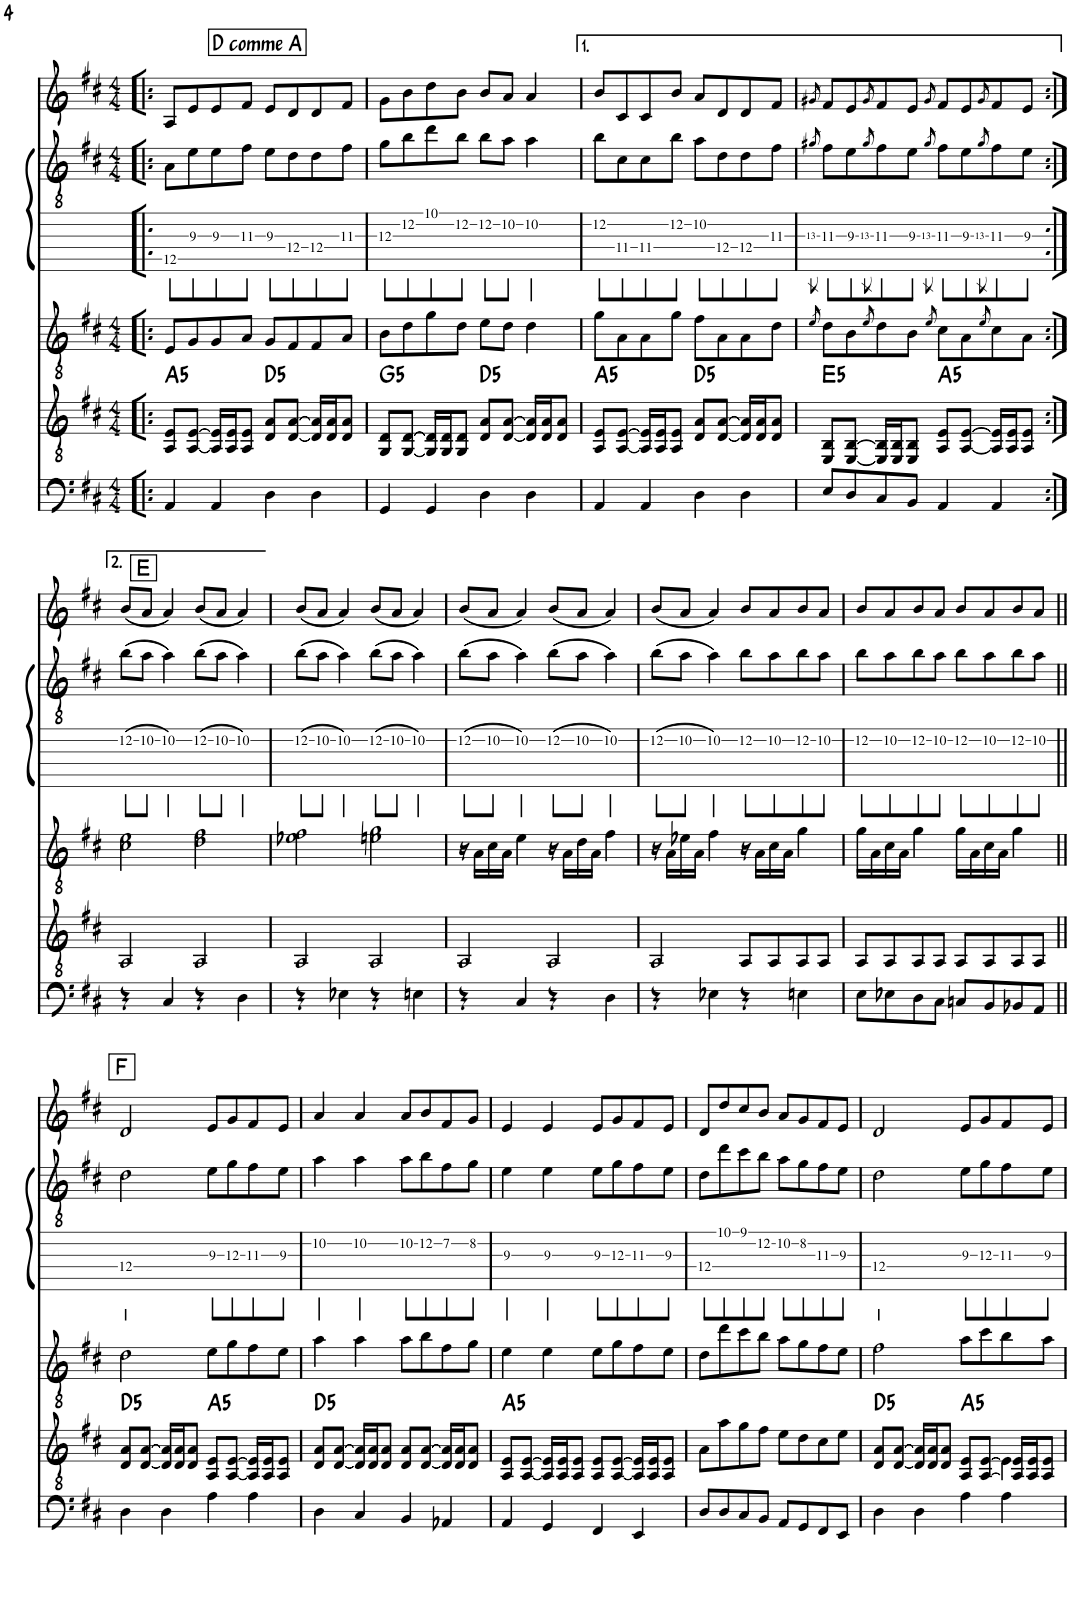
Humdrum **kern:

**kern	**kern	**kern	**kern	**harte	**kern	**kern	**kern	**kern	**kern	**kern
*part10	*part9	*part8	*part7	*part7	*part6	*part5	*part4	*part3	*part2	*part1
*staff10	*staff9	*staff8	*staff7	*	*staff6	*staff5	*staff4	*staff3	*staff2	*staff1
*I"Guitare Basse	*I"Basse électrique	*I"Guitare électrique (Tablature)	*I"Guitare électrique	*	*I"Guitare électrique (Tablature)	*I"Guitare électrique	*I"Guitare électrique (Tablature)	*I"Guitare électrique	*I"Mandoline (Tablature)	*I"Mandoline
*I'Guit. B.	*	*I'Guit. El.	*	*	*I'Guit. El.	*	*	*	*I'Mdn.	*
!!LO:PB:g=z
*	*clefF4	*	*clefGv2	*	*	*clefGv2	*	*clefGv2	*	*clefG2
*Trd7c12	*Trd7c12	*	*	*	*	*	*	*	*	*
*k[f#c#]	*k[f#c#]	*k[f#c#]	*k[f#c#]	*	*k[f#c#]	*k[f#c#]	*k[f#c#]	*k[f#c#]	*k[f#c#]	*k[f#c#]
*M4/4	*M4/4	*M4/4	*M4/4	*	*M4/4	*M4/4	*M4/4	*M4/4	*M4/4	*M4/4
=32!|:	=32!|:	=32!|:	=32!|:	=32!|:	=32!|:	=32!|:	=32!|:	=32!|:	=32!|:	=32!|:
!	!	!	!	!LO:H:kt=5	!	!	!	!	!	!
4AA	4AA/	8AA\ 8E\L	8AA/ 8E/L	A:(1,5)	8E\L	8E/L	8A\L	8A\L	8A\L	8A/L
.	.	[8AA\ [8E\J	[8AA/ [8E/J	.	8G\J	8G/	8e\	8e\	8e\J	8e/
4AA	4AA/	16AA]\ 16E]\LL	16AA/] 16E/]LL	.	8G\L	8G/	8e\	8e\	8e\L	8e/
.	.	16AA\ 16E\J	16AA/ 16E/J	.	.	.	.	.	.	.
.	.	8AA\ 8E\J	8AA/ 8E/J	.	8A\J	8A/J	8f#\J	8f#\J	8f#\J	8f#/J
!	!	!	!	!LO:H:kt=5	!	!	!	!	!	!
4D	4D\	8D\ 8A\L	8D/ 8A/L	D:(1,5)	8G\L	8G/L	8e\L	8e\L	8e\L	8e/L
.	.	[8D\ [8A\J	[8D/ [8A/J	.	8F#\J	8F#/	8d\	8d\	8d\J	8d/
4D	4D\	16D]\ 16A]\LL	16D/] 16A/]LL	.	8F#\L	8F#/	8d\	8d\	8d\L	8d/
.	.	16D\ 16A\J	16D/ 16A/J	.	.	.	.	.	.	.
.	.	8D\ 8A\J	8D/ 8A/J	.	8A\J	8A/J	8f#\J	8f#\J	8f#\J	8f#/J
=33	=33	=33	=33	=33	=33	=33	=33	=33	=33	=33
!	!	!	!	!LO:H:kt=5	!	!	!	!	!	!
4GG	4GG/	8GG\ 8D\L	8GG/ 8D/L	G:(1,5)	8B\L	8B\L	8g\L	8g\L	8g\L	8g\L
.	.	[8GG\ [8D\J	[8GG/ [8D/J	.	8d\J	8d\	8b\	8b\	8b\J	8b\
4GG	4GG/	16GG]\ 16D]\LL	16GG/] 16D/]LL	.	8g\L	8g\	8dd\	8dd\	8dd\L	8dd\
.	.	16GG\ 16D\J	16GG/ 16D/J	.	.	.	.	.	.	.
.	.	8GG\ 8D\J	8GG/ 8D/J	.	8d\J	8d\J	8b\J	8b\J	8b\J	8b\J
!	!	!	!	!LO:H:kt=5	!	!	!	!	!	!
4D	4D\	8D\ 8A\L	8D/ 8A/L	D:(1,5)	8e\L	8e\L	8b\L	8b\L	8b\L	8b/L
.	.	[8D\ [8A\J	[8D/ [8A/J	.	8d\J	8d\J	8a\J	8a\J	8a\J	8a/J
4D	4D\	16D]\ 16A]\LL	16D/] 16A/]LL	.	4d	4d\	4a\	4a\	4a	4a/
.	.	16D\ 16A\J	16D/ 16A/J	.	.	.	.	.	.	.
.	.	8D\ 8A\J	8D/ 8A/J	.	.	.	.	.	.	.
=34	=34	=34	=34	=34	=34	=34	=34	=34	=34	=34
!	!	!	!	!LO:H:kt=5	!	!	!	!	!	!
4AA	4AA/	8AA\ 8E\L	8AA/ 8E/L	A:(1,5)	8g\L	8g\L	8b\L	8b\L	8b\L	8b/L
.	.	[8AA\ [8E\J	[8AA/ [8E/J	.	8A\J	8A\	8c#\	8c#\	8c#\J	8c#/
4AA	4AA/	16AA]\ 16E]\LL	16AA/] 16E/]LL	.	8A\L	8A\	8c#\	8c#\	8c#\L	8c#/
.	.	16AA\ 16E\J	16AA/ 16E/J	.	.	.	.	.	.	.
.	.	8AA\ 8E\J	8AA/ 8E/J	.	8g\J	8g\J	8b\J	8b\J	8b\J	8b/J
!	!	!	!	!LO:H:kt=5	!	!	!	!	!	!
4D	4D\	8D\ 8A\L	8D/ 8A/L	D:(1,5)	8f#\L	8f#\L	8a\L	8a\L	8a\L	8a/L
.	.	[8D\ [8A\J	[8D/ [8A/J	.	8A\J	8A\	8d\	8d\	8d\J	8d/
4D	4D\	16D]\ 16A]\LL	16D/] 16A/]LL	.	8A\L	8A\	8d\	8d\	8d\L	8d/
.	.	16D\ 16A\J	16D/ 16A/J	.	.	.	.	.	.	.
.	.	8D\ 8A\J	8D/ 8A/J	.	8d\J	8d\J	8f#\J	8f#\J	8f#\J	8f#/J
=35	=35	=35	=35	=35	=35	=35	=35	=35	=35	=35
.	.	.	.	.	8qe	8qe/	8qg#X\	8qg#X/	8qg#X	8qg#X/
!	!	!	!	!LO:H:kt=5	!	!	!	!	!	!
8E\L	8E/L	8EE\ 8BB\L	8EE/ 8BB/L	E:(1,5)	8d\L	8d\L	8f#\L	8f#\L	8f#\L	8f#/L
8D\J	8D/	[8EE\ [8BB\J	[8EE/ [8BB/J	.	8B\J	8B\	8e\	8e\	8e\J	8e/
.	.	.	.	.	8qe	8qe/	8qg#\	8qg#/	8qg#	8qg#/
8C#\L	8C#/	16EE]\ 16BB]\LL	16EE/] 16BB/]LL	.	8d\L	8d\	8f#\	8f#\	8f#\L	8f#/
.	.	16EE\ 16BB\J	16EE/ 16BB/J	.	.	.	.	.	.	.
8BB\J	8BB/J	8EE\ 8BB\J	8EE/ 8BB/J	.	8B\J	8B\J	8e\J	8e\J	8e\J	8e/J
.	.	.	.	.	8qe	8qe/	8qg#\	8qg#/	8qg#	8qg#/
!	!	!	!	!LO:H:kt=5	!	!	!	!	!	!
4AA	4AA/	8AA\ 8E\L	8AA/ 8E/L	A:(1,5)	8c#\L	8c#\L	8f#\L	8f#\L	8f#\L	8f#/L
.	.	[8AA\ [8E\J	[8AA/ [8E/J	.	8A\J	8A\	8e\	8e\	8e\J	8e/
.	.	.	.	.	8qe	8qe/	8qg#\	8qg#/	8qg#	8qg#/
4AA	4AA/	16AA]\ 16E]\LL	16AA/] 16E/]LL	.	8c#\L	8c#\	8f#\	8f#\	8f#\L	8f#/
.	.	16AA\ 16E\J	16AA/ 16E/J	.	.	.	.	.	.	.
.	.	8AA\ 8E\J	8AA/ 8E/J	.	8A\J	8A\J	8e\J	8e\J	8e\J	8e/J
!!LO:LB:g=z
=36:|!	=36:|!	=36:|!	=36:|!	=36:|!	=36:|!	=36:|!	=36:|!	=36:|!	=36:|!	=36:|!
4r	4r	2AA	2AA/	.	2c# 2e	2c#\ 2e\	(8b\L	(8b\L	(8b\L	(8b/L
.	.	.	.	.	.	.	8a\J	8a\J	8a\J	8a/J
4C#	4C#/	.	.	.	.	.	4a\)	4a\)	4a)	4a/)
4r	4r	2AA	2AA/	.	2d 2f#	2d\ 2f#\	(8b\L	(8b\L	(8b\L	(8b/L
.	.	.	.	.	.	.	8a\J	8a\J	8a\J	8a/J
4D	4D\	.	.	.	.	.	4a\)	4a\)	4a)	4a/)
=37	=37	=37	=37	=37	=37	=37	=37	=37	=37	=37
4r	4r	2AA	2AA/	.	2e-X 2f#	2e-X\ 2f#\	(8b\L	(8b\L	(8b\L	(8b/L
.	.	.	.	.	.	.	8a\J	8a\J	8a\J	8a/J
4E-X	4E-X\	.	.	.	.	.	4a\)	4a\)	4a)	4a/)
4r	4r	2AA	2AA/	.	2en 2g	2en\ 2g\	(8b\L	(8b\L	(8b\L	(8b/L
.	.	.	.	.	.	.	8a\J	8a\J	8a\J	8a/J
4En	4En\	.	.	.	.	.	4a\)	4a\)	4a)	4a/)
=38	=38	=38	=38	=38	=38	=38	=38	=38	=38	=38
4r	4r	2AA	2AA/	.	16r	16r	(8b\L	(8b\L	(8b\L	(8b/L
.	.	.	.	.	16A\LL	16A\LL	.	.	.	.
.	.	.	.	.	16c#\	16c#\	8a\J	8a\J	8a\J	8a/J
.	.	.	.	.	16A\JJ	16A\JJ	.	.	.	.
4C#	4C#/	.	.	.	4e	4e\	4a\)	4a\)	4a)	4a/)
4r	4r	2AA	2AA/	.	16r	16r	(8b\L	(8b\L	(8b\L	(8b/L
.	.	.	.	.	16A\LL	16A\LL	.	.	.	.
.	.	.	.	.	16d\	16d\	8a\J	8a\J	8a\J	8a/J
.	.	.	.	.	16A\JJ	16A\JJ	.	.	.	.
4D	4D\	.	.	.	4f#	4f#\	4a\)	4a\)	4a)	4a/)
=39	=39	=39	=39	=39	=39	=39	=39	=39	=39	=39
4r	4r	2AA	2AA/	.	16r	16r	(8b\L	(8b\L	(8b\L	(8b/L
.	.	.	.	.	16A\LL	16A\LL	.	.	.	.
.	.	.	.	.	16e-X\	16e-X\	8a\J	8a\J	8a\J	8a/J
.	.	.	.	.	16A\JJ	16A\JJ	.	.	.	.
4E-X	4E-X\	.	.	.	4f#	4f#\	4a\)	4a\)	4a)	4a/)
4r	4r	8AA\L	8AA/L	.	16r	16r	8b\L	8b\L	8b\L	8b/L
.	.	.	.	.	16A\LL	16A\LL	.	.	.	.
.	.	8AA\J	8AA/	.	16c#\	16c#\	8a\	8a\	8a\J	8a/
.	.	.	.	.	16A\JJ	16A\JJ	.	.	.	.
4En	4En\	8AA\L	8AA/	.	4g	4g\	8b\	8b\	8b\L	8b/
.	.	8AA\J	8AA/J	.	.	.	8a\J	8a\J	8a\J	8a/J
=40	=40	=40	=40	=40	=40	=40	=40	=40	=40	=40
8E\L	8E\L	8AA\L	8AA/L	.	16g\LL	16g\LL	8b\L	8b\L	8b\L	8b/L
.	.	.	.	.	16A\J	16A\	.	.	.	.
8E-X\J	8E-X\	8AA\J	8AA/	.	16c#\L	16c#\	8a\	8a\	8a\J	8a/
.	.	.	.	.	16A\JJ	16A\JJ	.	.	.	.
8D\L	8D\	8AA\L	8AA/	.	4g	4g\	8b\	8b\	8b\L	8b/
8C#\J	8C#\J	8AA\J	8AA/J	.	.	.	8a\J	8a\J	8a\J	8a/J
8Cn\L	8Cn/L	8AA\L	8AA/L	.	16g\LL	16g\LL	8b\L	8b\L	8b\L	8b/L
.	.	.	.	.	16A\J	16A\	.	.	.	.
8BB\J	8BB/	8AA\J	8AA/	.	16c#\L	16c#\	8a\	8a\	8a\J	8a/
.	.	.	.	.	16A\JJ	16A\JJ	.	.	.	.
8BB-X\L	8BB-X/	8AA\L	8AA/	.	4g	4g\	8b\	8b\	8b\L	8b/
8AA\J	8AA/J	8AA\J	8AA/J	.	.	.	8a\J	8a\J	8a\J	8a/J
!!LO:LB:g=z
=41||	=41||	=41||	=41||	=41||	=41||	=41||	=41||	=41||	=41||	=41||
!	!	!	!	!LO:H:kt=5	!	!	!	!	!	!
4D	4D\	8D\ 8A\L	8D/ 8A/L	D:(1,5)	2d	2d\	2d\	2d\	2d	2d/
.	.	[8D\ [8A\J	[8D/ [8A/J	.	.	.	.	.	.	.
4D	4D\	16D]\ 16A]\LL	16D/] 16A/]LL	.	.	.	.	.	.	.
.	.	16D\ 16A\J	16D/ 16A/J	.	.	.	.	.	.	.
.	.	8D\ 8A\J	8D/ 8A/J	.	.	.	.	.	.	.
!	!	!	!	!LO:H:kt=5	!	!	!	!	!	!
4A	4A\	8AA\ 8E\L	8AA/ 8E/L	A:(1,5)	8e\L	8e\L	8e\L	8e\L	8e\L	8e/L
.	.	[8AA\ [8E\J	[8AA/ [8E/J	.	8g\J	8g\	8g\	8g\	8g\J	8g/
4A	4A\	16AA]\ 16E]\LL	16AA/] 16E/]LL	.	8f#\L	8f#\	8f#\	8f#\	8f#\L	8f#/
.	.	16AA\ 16E\J	16AA/ 16E/J	.	.	.	.	.	.	.
.	.	8AA\ 8E\J	8AA/ 8E/J	.	8e\J	8e\J	8e\J	8e\J	8e\J	8e/J
=42	=42	=42	=42	=42	=42	=42	=42	=42	=42	=42
!	!	!	!	!LO:H:kt=5	!	!	!	!	!	!
4D	4D\	8D\ 8A\L	8D/ 8A/L	D:(1,5)	4a	4a\	4a\	4a\	4a	4a/
.	.	[8D\ [8A\J	[8D/ [8A/J	.	.	.	.	.	.	.
4C#	4C#/	16D]\ 16A]\LL	16D/] 16A/]LL	.	4a	4a\	4a\	4a\	4a	4a/
.	.	16D\ 16A\J	16D/ 16A/J	.	.	.	.	.	.	.
.	.	8D\ 8A\J	8D/ 8A/J	.	.	.	.	.	.	.
4BB	4BB/	8D\ 8A\L	8D/ 8A/L	.	8a\L	8a\L	8a\L	8a\L	8a\L	8a/L
.	.	[8D\ [8A\J	[8D/ [8A/J	.	8b\J	8b\	8b\	8b\	8b\J	8b/
4AA-X	4AA-X/	16D]\ 16A]\LL	16D/] 16A/]LL	.	8f#\L	8f#\	8f#\	8f#\	8f#\L	8f#/
.	.	16D\ 16A\J	16D/ 16A/J	.	.	.	.	.	.	.
.	.	8D\ 8A\J	8D/ 8A/J	.	8g\J	8g\J	8g\J	8g\J	8g\J	8g/J
=43	=43	=43	=43	=43	=43	=43	=43	=43	=43	=43
!	!	!	!	!LO:H:kt=5	!	!	!	!	!	!
4AA	4AA/	8AA\ 8E\L	8AA/ 8E/L	A:(1,5)	4e	4e\	4e\	4e\	4e	4e/
.	.	[8AA\ [8E\J	[8AA/ [8E/J	.	.	.	.	.	.	.
4GG	4GG/	16AA]\ 16E]\LL	16AA/] 16E/]LL	.	4e	4e\	4e\	4e\	4e	4e/
.	.	16AA\ 16E\J	16AA/ 16E/J	.	.	.	.	.	.	.
.	.	8AA\ 8E\J	8AA/ 8E/J	.	.	.	.	.	.	.
4FF#	4FF#/	8AA\ 8E\L	8AA/ 8E/L	.	8e\L	8e\L	8e\L	8e\L	8e\L	8e/L
.	.	[8AA\ [8E\J	[8AA/ [8E/J	.	8g\J	8g\	8g\	8g\	8g\J	8g/
4EE	4EE/	16AA]\ 16E]\LL	16AA/] 16E/]LL	.	8f#\L	8f#\	8f#\	8f#\	8f#\L	8f#/
.	.	16AA\ 16E\J	16AA/ 16E/J	.	.	.	.	.	.	.
.	.	8AA\ 8E\J	8AA/ 8E/J	.	8e\J	8e\J	8e\J	8e\J	8e\J	8e/J
=44	=44	=44	=44	=44	=44	=44	=44	=44	=44	=44
8D\L	8D/L	8A\L	8A\L	.	8d\L	8d\L	8d\L	8d\L	8d\L	8d/L
8D\J	8D/	8a\J	8a\	.	8dd\J	8dd\	8dd\	8dd\	8dd\J	8dd/
8C#\L	8C#/	8g\L	8g\	.	8cc#\L	8cc#\	8cc#\	8cc#\	8cc#\L	8cc#/
8BB\J	8BB/J	8f#\J	8f#\J	.	8b\J	8b\J	8b\J	8b\J	8b\J	8b/J
8AA\L	8AA/L	8e\L	8e\L	.	8a\L	8a\L	8a\L	8a\L	8a\L	8a/L
8GG\J	8GG/	8d\J	8d\	.	8g\J	8g\	8g\	8g\	8g\J	8g/
8FF#\L	8FF#/	8c#\L	8c#\	.	8f#\L	8f#\	8f#\	8f#\	8f#\L	8f#/
8EE\J	8EE/J	8e\J	8e\J	.	8e\J	8e\J	8e\J	8e\J	8e\J	8e/J
=45	=45	=45	=45	=45	=45	=45	=45	=45	=45	=45
*	*	*^	*^	*	*	*	*	*	*	*
!	!	!	!	!	!	!LO:H:kt=5	!	!	!	!	!	!
4D	4D\	8D\ 8A\L	2.ryy	8D/ 8A/L	2.ryy	D:(1,5)	2f#	2f#\	2d\	2d\	2d	2d/
.	.	[8D\ [8A\J	.	[8D/ [8A/J	.	.	.	.	.	.	.	.
4D	4D\	16D]\ 16A]\LL	.	16D/] 16A/]LL	.	.	.	.	.	.	.	.
.	.	16D\ 16A\J	.	16D/ 16A/J	.	.	.	.	.	.	.	.
.	.	8D\ 8A\J	.	8D/ 8A/J	.	.	.	.	.	.	.	.
!	!	!	!	!	!	!LO:H:kt=5	!	!	!	!	!	!
4A	4A\	8AA\ 8E\L	.	8AA/ 8E/L	.	A:(1,5)	8a\L	8a\L	8e\L	8e\L	8e\L	8e/L
.	.	[8AA\ [8E\J	.	[8AA/ [8E/J	.	.	8cc#\J	8cc#\	8g\	8g\	8g\J	8g/
4A	4A\	16AA]\ 16E]\LL	4E	16AA/] 16E/]LL	4E\	.	8b\L	8b\	8f#\	8f#\	8f#\L	8f#/
.	.	16AA\ 16E\J	.	16AA/ 16E/J	.	.	.	.	.	.	.	.
.	.	8AA\ 8E\J	.	8AA/ 8E/J	.	.	8a\J	8a\J	8e\J	8e\J	8e\J	8e/J
*	*	*v	*v	*	*	*	*	*	*	*	*	*
*	*	*	*v	*v	*	*	*	*	*	*	*
=	=	=	=	=	=	=	=	=	=	=
*-	*-	*-	*-	*-	*-	*-	*-	*-	*-	*-
